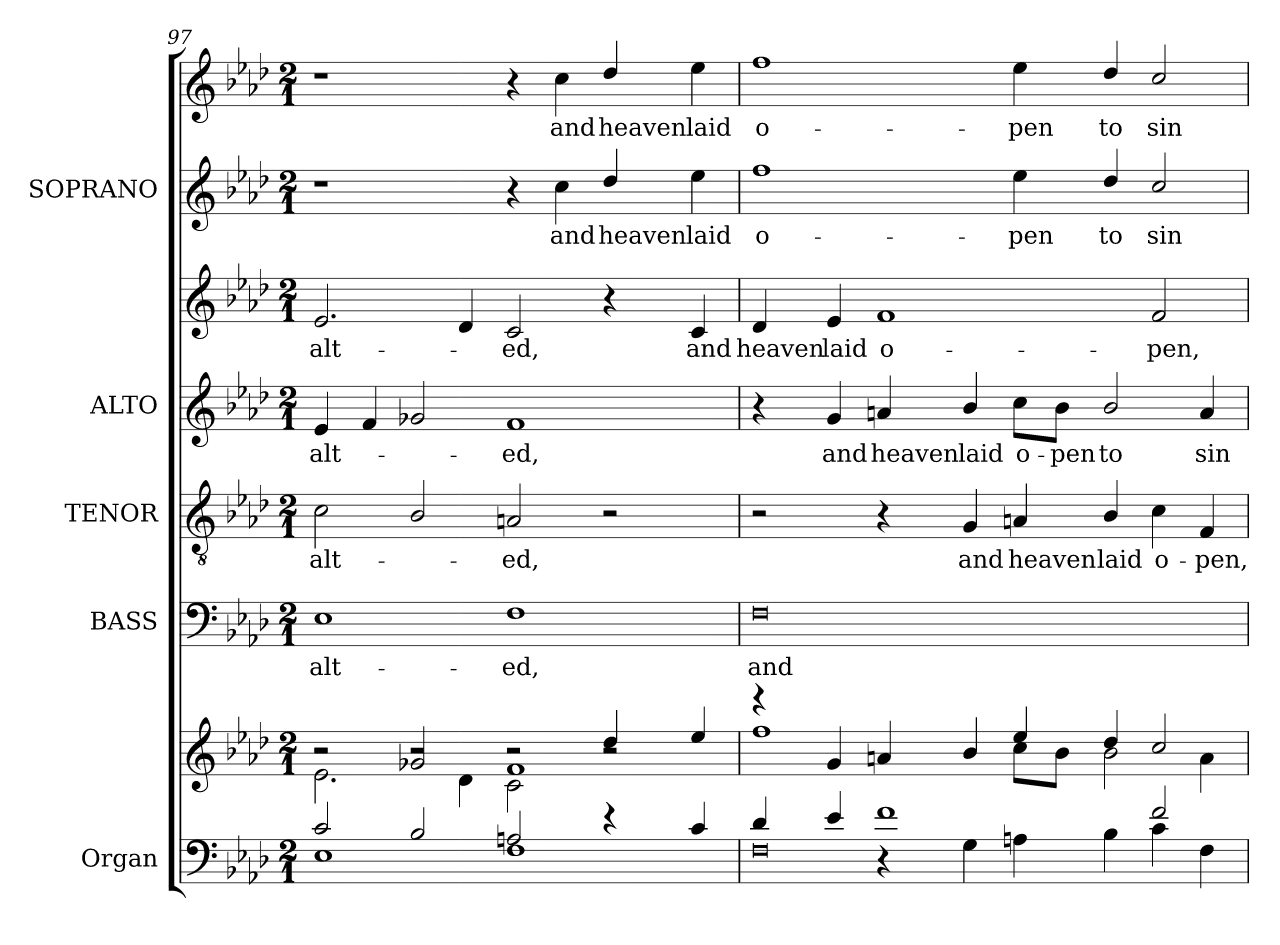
**kern	**kern	**kern	**text	**kern	**text	**kern	**text	**kern	**text	**kern	**text	**kern	**text
*part5	*part5	*part4	*part4	*part3	*part3	*part2	*part2	*part2	*part2	*part1	*part1	*part1	*part1
*staff8	*staff7	*staff6	*staff6	*staff5	*staff5	*staff4	*staff4	*staff3	*staff3	*staff2	*staff2	*staff1	*staff1
*I"Organ	*	*I"BASS	*	*I"TENOR	*	*I"ALTO	*	*	*	*I"SOPRANO	*	*	*
*I'Org.	*	*I'B.	*	*I'T.	*	*I'A.	*	*	*	*I'S.	*	*	*
*clefF4	*clefG2	*clefF4	*	*clefGv2	*	*clefG2	*	*clefG2	*	*clefG2	*	*clefG2	*
*	*	*	*	*ITrd7c12	*	*	*	*	*	*	*	*	*
*k[b-e-a-d-]	*k[b-e-a-d-]	*k[b-e-a-d-]	*	*k[b-e-a-d-]	*	*k[b-e-a-d-]	*	*k[b-e-a-d-]	*	*k[b-e-a-d-]	*	*k[b-e-a-d-]	*
*A-:	*A-:	*A-:	*	*A-:	*	*A-:	*	*A-:	*	*A-:	*	*A-:	*
*M2/1	*M2/1	*M2/1	*	*M2/1	*	*M2/1	*	*M2/1	*	*M2/1	*	*M2/1	*
=97	=97	=97	=97	=97	=97	=97	=97	=97	=97	=97	=97	=97	=97
*^	*^	*	*	*	*	*	*	*	*	*	*	*	*
*	*^	*	*^	*	*	*	*	*	*	*	*	*	*	*	*
!	!	!	!	!	!	!	!LO:LY:b:color=#000000	!	!	!	!	!	!	!	!	!	!
!	!	!	!	!	!	!	!	!	!LO:LY:b:color=#000000	!	!	!	!	!	!	!	!
!	!	!	!	!	!	!	!	!	!	!	!LO:LY:b:color=#000000	!	!	!	!	!	!
!	!	!	!	!	!	!	!	!	!	!	!	!	!LO:LY:b:color=#000000	!	!	!	!
4ryy	2ci/	1E-i	2r	2r	2.e-i\	1E-i	-alt-	2Ci\	-alt-	4e-i/	-alt-	2.e-i/	-alt-	1r	.	1r	.
4ryy	.	.	.	.	.	.	.	.	.	4fi/	.	.	.	.	.	.	.
2ryy	2B-i/	.	2r	2g-Xi/	.	.	.	2BB-i/	.	2g-Xi/	.	.	.	.	.	.	.
.	.	.	.	.	4d-i\	.	.	.	.	.	.	4d-i/	.	.	.	.	.
!	!	!	!	!	!	!	!LO:LY:b:color=#000000	!	!	!	!	!	!	!	!	!	!
!	!	!	!	!	!	!	!	!	!LO:LY:b:color=#000000	!	!	!	!	!	!	!	!
!	!	!	!	!	!	!	!	!	!	!	!LO:LY:b:color=#000000	!	!	!	!	!	!
!	!	!	!	!	!	!	!	!	!	!	!	!	!LO:LY:b:color=#000000	!	!	!	!
1ryy	2Ani/	1Fi	2r	1fi	2ci\	1Fi	-ed,	2AAni/	-ed,	1fi	-ed,	2ci/	-ed,	4r	.	4r	.
!	!	!	!	!	!	!	!	!	!	!	!	!	!	!	!LO:LY:b:color=#000000	!	!
!	!	!	!	!	!	!	!	!	!	!	!	!	!	!	!	!	!LO:LY:b:color=#000000
.	.	.	.	.	.	.	.	.	.	.	.	.	.	4cci\	and	4cci\	and
!	!	!	!	!	!	!	!	!	!	!	!	!	!	!	!LO:LY:b:color=#000000	!	!
!	!	!	!	!	!	!	!	!	!	!	!	!	!	!	!	!	!LO:LY:b:color=#000000
.	4r	.	4dd-i/	.	2r	.	.	2r	.	.	.	4r	.	4dd-i/	heaven	4dd-i/	heaven
!	!	!	!	!	!	!	!	!	!	!	!	!	!LO:LY:b:color=#000000	!	!	!	!
!	!	!	!	!	!	!	!	!	!	!	!	!	!	!	!LO:LY:b:color=#000000	!	!
!	!	!	!	!	!	!	!	!	!	!	!	!	!	!	!	!	!LO:LY:b:color=#000000
.	4ci/	.	4ee-i/	.	.	.	.	.	.	.	.	4ci/	and	4ee-i\	laid	4ee-i\	laid
!!LO:PB:g=z
=98	=98	=98	=98	=98	=98	=98	=98	=98	=98	=98	=98	=98	=98	=98	=98	=98	=98
!	!	!	!	!	!	!	!LO:LY:b:color=#000000	!	!	!	!	!	!	!	!	!	!
!	!	!	!	!	!	!	!	!	!	!	!	!	!LO:LY:b:color=#000000	!	!	!	!
!	!	!	!	!	!	!	!	!	!	!	!	!	!	!	!LO:LY:b:color=#000000	!	!
!	!	!	!	!	!	!	!	!	!	!	!	!	!	!	!	!	!LO:LY:b:color=#000000
4d-i/	2ryy	0Fi	4r	1ffi	4ryy	0Fi	and	2r	.	4r	.	4d-i/	heaven	1ffi	o-	1ffi	o-
!	!	!	!	!	!	!	!	!	!	!	!LO:LY:b:color=#000000	!	!	!	!	!	!
!	!	!	!	!	!	!	!	!	!	!	!	!	!LO:LY:b:color=#000000	!	!	!	!
4e-i/	.	.	4gi/	.	4ryy	.	.	.	.	4gi/	and	4e-i/	laid	.	.	.	.
!	!	!	!	!	!	!	!	!	!	!	!LO:LY:b:color=#000000	!	!	!	!	!	!
!	!	!	!	!	!	!	!	!	!	!	!	!	!LO:LY:b:color=#000000	!	!	!	!
1fi	4r	.	4ani/	.	1ryy	.	.	4r	.	4ani/	heaven	1fi	o-	.	.	.	.
!	!	!	!	!	!	!	!	!	!LO:LY:b:color=#000000	!	!	!	!	!	!	!	!
!	!	!	!	!	!	!	!	!	!	!	!LO:LY:b:color=#000000	!	!	!	!	!	!
.	4Gi\	.	4b-i/	.	.	.	.	4GGi/	and	4b-i/	laid	.	.	.	.	.	.
!	!	!	!	!	!	!	!	!	!LO:LY:b:color=#000000	!	!	!	!	!	!	!	!
!	!	!	!	!	!	!	!	!	!	!	!LO:LY:b:color=#000000	!	!	!	!	!	!
!	!	!	!	!	!	!	!	!	!	!	!	!	!	!	!LO:LY:b:color=#000000	!	!
!	!	!	!	!	!	!	!	!	!	!	!	!	!	!	!	!	!LO:LY:b:color=#000000
.	4Ani\	.	8cci\L	4ee-i/	.	.	.	4AAni/	heaven	8cci\L	o-	.	.	4ee-i\	-pen	4ee-i\	-pen
!	!	!	!	!	!	!	!	!	!	!	!LO:LY:b:color=#000000	!	!	!	!	!	!
.	.	.	8b-i\J	.	.	.	.	.	.	8b-i\J	-pen	.	.	.	.	.	.
!	!	!	!	!	!	!	!	!	!LO:LY:b:color=#000000	!	!	!	!	!	!	!	!
!	!	!	!	!	!	!	!	!	!	!	!LO:LY:b:color=#000000	!	!	!	!	!	!
!	!	!	!	!	!	!	!	!	!	!	!	!	!	!	!LO:LY:b:color=#000000	!	!
!	!	!	!	!	!	!	!	!	!	!	!	!	!	!	!	!	!LO:LY:b:color=#000000
.	4B-i\	.	2b-i\	4dd-i/	.	.	.	4BB-i/	laid	2b-i/	to	.	.	4dd-i/	to	4dd-i/	to
!	!	!	!	!	!	!	!	!	!LO:LY:b:color=#000000	!	!	!	!	!	!	!	!
!	!	!	!	!	!	!	!	!	!	!	!	!	!LO:LY:b:color=#000000	!	!	!	!
!	!	!	!	!	!	!	!	!	!	!	!	!	!	!	!LO:LY:b:color=#000000	!	!
!	!	!	!	!	!	!	!	!	!	!	!	!	!	!	!	!	!LO:LY:b:color=#000000
2fi/	4ci\	.	.	2cci/	2ryy	.	.	4Ci\	o-	.	.	2fi/	-pen,	2cci/	sin-	2cci/	sin-
!	!	!	!	!	!	!	!	!	!LO:LY:b:color=#000000	!	!	!	!	!	!	!	!
!	!	!	!	!	!	!	!	!	!	!	!LO:LY:b:color=#000000	!	!	!	!	!	!
.	4Fi\	.	4ai\	.	.	.	.	4FFi/	-pen,	4ai/	sin-	.	.	.	.	.	.
*v	*v	*v	*	*	*	*	*	*	*	*	*	*	*	*	*	*	*
*	*v	*v	*v	*	*	*	*	*	*	*	*	*	*	*	*
=	=	=	=	=	=	=	=	=	=	=	=	=	=
*-	*-	*-	*-	*-	*-	*-	*-	*-	*-	*-	*-	*-	*-
